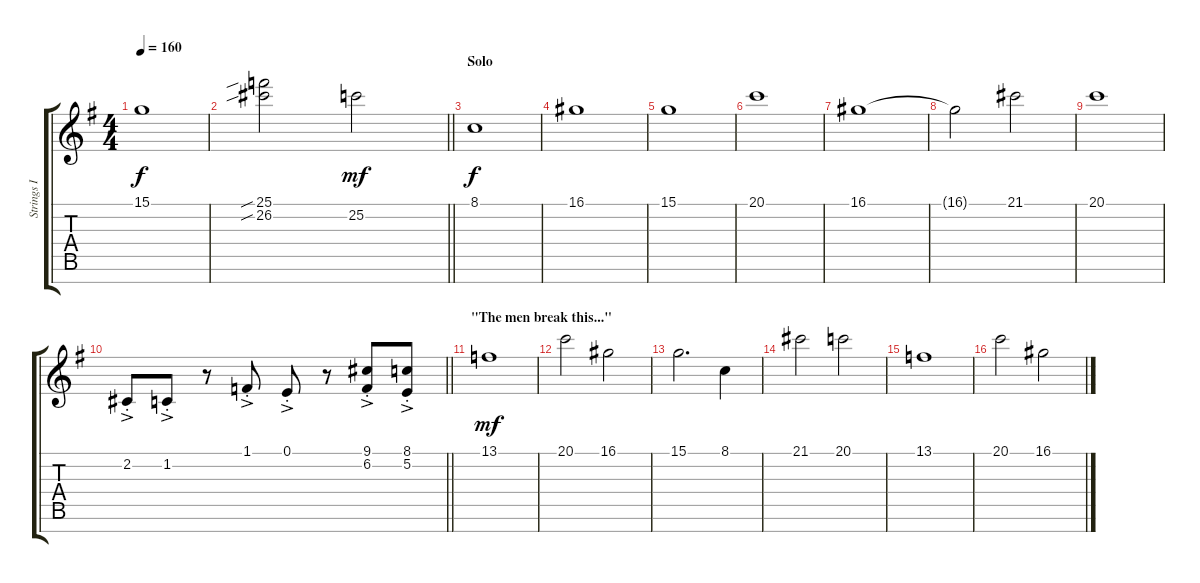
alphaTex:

\track ("Strings I" "Strings I") {instrument stringensemble1}
\staff {score tabs}
\tuning (E4 B3 G3 D3 A2 E2 B1) {hide}
\ts (4 4)
\tempo 160
\clef g2
\ks g
15.1.1{dy f} |
\barLineRight lightlight
(25.1{sib} 26.2{sib}).2 25.2.2{dy mf} |
\section ("" "Solo")
8.1.1{dy f} |
16.1.1 |
15.1.1 |
20.1.1 |
16.1.1 |
16.1{t}.2 21.1.2 |
20.1.1 |
\barLineRight lightlight
2.2{ac st}.8{volume 6} 1.2{ac st}.8 r.8 1.1{ac st}.8 0.1{ac st}.8 r.8 (9.1{ac st} 6.2{ac st}).8 (8.1{ac st} 5.2{ac st}).8 |
\section ("" "\"The men break this...\"")
13.1.1{dy mf} |
20.1.2 16.1.2 |
15.1.2{d} 8.1.4 |
21.1.2 20.1.2 |
13.1.1 |
20.1.2 16.1.2
